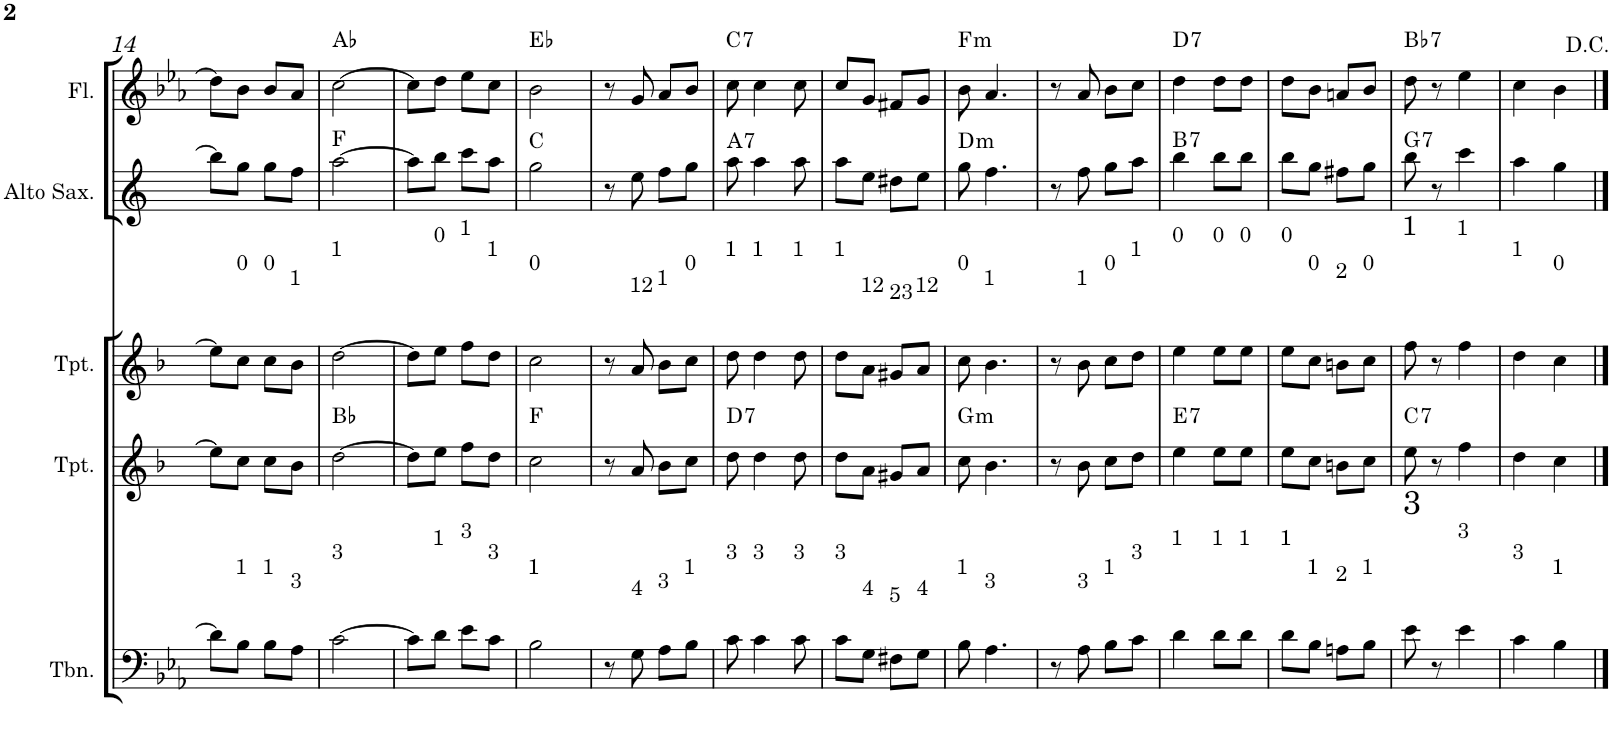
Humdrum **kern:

**kern	**kern	**harte	**kern	**kern	**harte	**kern	**harte
*part5	*part4	*part4	*part3	*part2	*part2	*part1	*part1
*staff5	*staff4	*	*staff3	*staff2	*	*staff1	*
*I"C clavF	*I"Bb	*	*I"Bb - Pirata	*I"Eb	*	*I"C clavG	*
!!LO:PB:g=z
*clefF4	*clefG2	*	*clefG2	*clefG2	*	*clefG2	*
*	*Trd1c2	*	*Trd1c2	*Trd5c9	*	*	*
*k[b-e-a-]	*k[b-]	*	*k[b-]	*k[]	*	*k[b-e-a-]	*
*E-:	*F:	*	*F:	*	*	*E-:	*
*M2/4	*M2/4	*	*M2/4	*M2/4	*	*M2/4	*
=14	=14	=14	=14	=14	=14	=14	=14
8d\L]	8ee\L]	.	8ee\L]	8bb\L]	.	8dd\L]	.
!	!	!	!LO:TX:a:t=0	!	!	!	!
!LO:TX:a:t=1	!	!	!	!	!	!	!
8B-\J	8cc\J	.	8cc\J	8gg\J	.	8b-\J	.
!	!	!	!LO:TX:a:t=0	!	!	!	!
!LO:TX:a:t=1	!	!	!	!	!	!	!
8B-\L	8cc\L	.	8cc\L	8gg\L	.	8b-/L	.
!	!	!	!LO:TX:a:t=1	!	!	!	!
!LO:TX:a:t=3	!	!	!	!	!	!	!
8A-\J	8b-\J	.	8b-\J	8ff\J	.	8a-/J	.
=15	=15	=15	=15	=15	=15	=15	=15
!	!	!	!LO:TX:a:t=1	!	!	!	!
!LO:TX:a:t=3	!	!	!	!	!	!	!
[>2c\	[>2dd\	Bb:maj	[>2dd\	[>2aa\	F:maj	[>2cc\	Ab:maj
=16	=16	=16	=16	=16	=16	=16	=16
8c\L]	8dd\L]	.	8dd\L]	8aa\L]	.	8cc\L]	.
!	!	!	!LO:TX:a:t=0	!	!	!	!
!LO:TX:a:t=1	!	!	!	!	!	!	!
8d\J	8ee\J	.	8ee\J	8bb\J	.	8dd\J	.
!	!	!	!LO:TX:a:t=1	!	!	!	!
!LO:TX:a:t=3	!	!	!	!	!	!	!
8e-\L	8ff\L	.	8ff\L	8ccc\L	.	8ee-\L	.
!	!	!	!LO:TX:a:t=1	!	!	!	!
!LO:TX:a:t=3	!	!	!	!	!	!	!
8c\J	8dd\J	.	8dd\J	8aa\J	.	8cc\J	.
=17	=17	=17	=17	=17	=17	=17	=17
!	!	!	!LO:TX:a:t=0	!	!	!	!
!LO:TX:a:t=1	!	!	!	!	!	!	!
2B-\	2cc\	F:maj	2cc\	2gg\	C:maj	2b-\	Eb:maj
=18	=18	=18	=18	=18	=18	=18	=18
8r	8r	.	8r	8r	.	8r	.
!	!	!	!LO:TX:a:t=12	!	!	!	!
!LO:TX:a:t=4	!	!	!	!	!	!	!
8G\	8a/	.	8a/	8ee\	.	8g/	.
!	!	!	!LO:TX:a:t=1	!	!	!	!
!LO:TX:a:t=3	!	!	!	!	!	!	!
8A-\L	8b-\L	.	8b-\L	8ff\L	.	8a-/L	.
!	!	!	!LO:TX:a:t=0	!	!	!	!
!LO:TX:a:t=1	!	!	!	!	!	!	!
8B-\J	8cc\J	.	8cc\J	8gg\J	.	8b-/J	.
=19	=19	=19	=19	=19	=19	=19	=19
!	!	!	!LO:TX:a:t=1	!	!	!	!
!LO:TX:a:t=3	!	!LO:H:kt=7	!	!	!LO:H:kt=7	!	!LO:H:kt=7
8c\	8dd\	D:7	8dd\	8aa\	A:7	8cc\	C:7
!	!	!	!LO:TX:a:t=1	!	!	!	!
!LO:TX:a:t=3	!	!	!	!	!	!	!
4c\	4dd\	.	4dd\	4aa\	.	4cc\	.
!	!	!	!LO:TX:a:t=1	!	!	!	!
!LO:TX:a:t=3	!	!	!	!	!	!	!
8c\	8dd\	.	8dd\	8aa\	.	8cc\	.
=20	=20	=20	=20	=20	=20	=20	=20
!	!	!	!LO:TX:a:t=1	!	!	!	!
!LO:TX:a:t=3	!	!	!	!	!	!	!
8c\L	8dd\L	.	8dd\L	8aa\L	.	8cc/L	.
!	!	!	!LO:TX:a:t=12	!	!	!	!
!LO:TX:a:t=4	!	!	!	!	!	!	!
8G\J	8a\J	.	8a\J	8ee\J	.	8g/J	.
!	!	!	!LO:TX:a:t=23	!	!	!	!
!LO:TX:a:t=5	!	!	!	!	!	!	!
8F#X\L	8g#X/L	.	8g#X/L	8dd#X\L	.	8f#X/L	.
!	!	!	!LO:TX:a:t=12	!	!	!	!
!LO:TX:a:t=4	!	!	!	!	!	!	!
8G\J	8a/J	.	8a/J	8ee\J	.	8g/J	.
=21	=21	=21	=21	=21	=21	=21	=21
!	!	!	!LO:TX:a:t=0	!	!	!	!
!LO:TX:a:t=1	!	!LO:H:kt=m	!	!	!LO:H:kt=m	!	!LO:H:kt=m
8B-\	8cc\	G:min	8cc\	8gg\	D:min	8b-\	F:min
!	!	!	!LO:TX:a:t=1	!	!	!	!
!LO:TX:a:t=3	!	!	!	!	!	!	!
4.A-\	4.b-\	.	4.b-\	4.ff\	.	4.a-/	.
=22	=22	=22	=22	=22	=22	=22	=22
8r	8r	.	8r	8r	.	8r	.
!	!	!	!LO:TX:a:t=1	!	!	!	!
!LO:TX:a:t=3	!	!	!	!	!	!	!
8A-\	8b-\	.	8b-\	8ff\	.	8a-/	.
!	!	!	!LO:TX:a:t=0	!	!	!	!
!LO:TX:a:t=1	!	!	!	!	!	!	!
8B-\L	8cc\L	.	8cc\L	8gg\L	.	8b-\L	.
!	!	!	!LO:TX:a:t=1	!	!	!	!
!LO:TX:a:t=3	!	!	!	!	!	!	!
8c\J	8dd\J	.	8dd\J	8aa\J	.	8cc\J	.
=23	=23	=23	=23	=23	=23	=23	=23
!	!	!	!LO:TX:a:t=0	!	!	!	!
!LO:TX:a:t=1	!	!LO:H:kt=7	!	!	!LO:H:kt=7	!	!LO:H:kt=7
4d\	4ee\	E:7	4ee\	4bb\	B:7	4dd\	D:7
!	!	!	!LO:TX:a:t=0	!	!	!	!
!LO:TX:a:t=1	!	!	!	!	!	!	!
8d\L	8ee\L	.	8ee\L	8bb\L	.	8dd\L	.
!	!	!	!LO:TX:a:t=0	!	!	!	!
!LO:TX:a:t=1	!	!	!	!	!	!	!
8d\J	8ee\J	.	8ee\J	8bb\J	.	8dd\J	.
=24	=24	=24	=24	=24	=24	=24	=24
!	!	!	!LO:TX:a:t=0	!	!	!	!
!LO:TX:a:t=1	!	!	!	!	!	!	!
8d\L	8ee\L	.	8ee\L	8bb\L	.	8dd\L	.
!	!	!	!LO:TX:a:t=0	!	!	!	!
!LO:TX:a:t=1	!	!	!	!	!	!	!
8B-\J	8cc\J	.	8cc\J	8gg\J	.	8b-\J	.
!	!	!	!LO:TX:a:t=2	!	!	!	!
!LO:TX:a:t=2	!	!	!	!	!	!	!
8An\L	8bn\L	.	8bn\L	8ff#X\L	.	8an/L	.
!	!	!	!LO:TX:a:t=0	!	!	!	!
!LO:TX:a:t=1	!	!	!	!	!	!	!
8B-\J	8cc\J	.	8cc\J	8gg\J	.	8b-/J	.
=25	=25	=25	=25	=25	=25	=25	=25
!	!	!	!LO:TX:a:t=1	!	!	!	!
!LO:TX:a:t=3	!	!LO:H:kt=7	!	!	!LO:H:kt=7	!	!LO:H:kt=7
8e-\	8ee\	C:7	8ff\	8bb\	G:7	8dd\	Bb:7
8r	8r	.	8r	8r	.	8r	.
!	!	!	!LO:TX:a:t=1	!	!	!	!
!LO:TX:a:t=3	!	!	!	!	!	!	!
4e-\	4ff\	.	4ff\	4ccc\	.	4ee-\	.
=26	=26	=26	=26	=26	=26	=26	=26
!	!	!	!LO:TX:a:t=1	!	!	!	!
!LO:TX:a:t=3	!	!	!	!	!	!	!
4c\	4dd\	.	4dd\	4aa\	.	4cc\	.
!	!	!	!LO:TX:a:t=0	!	!	!	!
!LO:TX:a:t=1	!	!	!	!	!	!	!
4B-\	4cc\	.	4cc\	4gg\	.	4b-\	.
==	==	==	==	==	==	==	==
*-	*-	*-	*-	*-	*-	*-	*-
